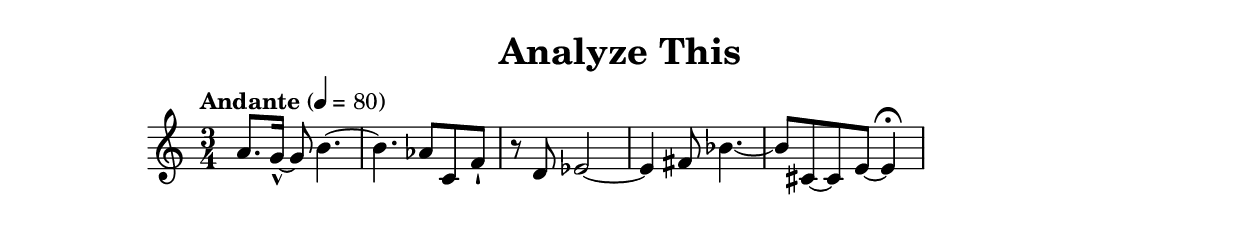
\header { title = "Analyze This"}\score { \new Staff { \set Staff.midiInstrument = "violin" \clef "treble" \key c \major \time 3/4 \tempo Andante 4 = 80 a'8. g'16~\marcato  g'8 b'4.~ b'4. aes'8 c'8 f'8\staccatissimo  r8 d'8 ees'2~ ees'4 fis'8 bes'4.~ bes'8 cis'8~ cis'8 e'8~ e'4 \fermata}
}\version "2.22.2"